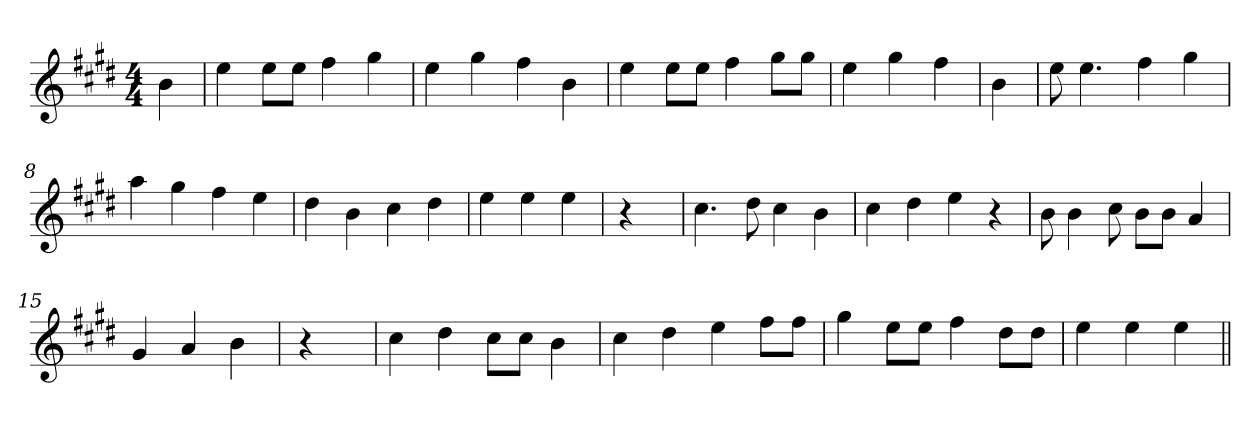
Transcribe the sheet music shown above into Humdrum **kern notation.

**kern
*part1
*staff1
*clefG2
*k[f#c#g#d#]
*E:
*M4/4
=1
4b\
=2
4ee\
8ee\L
8ee\J
4ff#\
4gg#\
=3
4ee\
4gg#\
4ff#\
4b\
=4
4ee\
8ee\L
8ee\J
4ff#\
8gg#\L
8gg#\J
=5
4ee\
4gg#\
4ff#\
=6
4b\
=7
8ee\
4.ee\
4ff#\
4gg#\
=8
4aa\
4gg#\
4ff#\
4ee\
=9
4dd#\
4b\
4cc#\
4dd#\
=10
4ee\
4ee\
4ee\
=11
4r
!!LO:LB:g=z
=12
4.cc#\
8dd#\
4cc#\
4b\
=13
4cc#\
4dd#\
4ee\
4r
=14
8b\
4b\
8cc#\
8b\L
8b\J
4a/
=15
4g#/
4a/
4b\
=16
4r
=17
4cc#\
4dd#\
8cc#\L
8cc#\J
4b\
=18
4cc#\
4dd#\
4ee\
8ff#\L
8ff#\J
=19
4gg#\
8ee\L
8ee\J
4ff#\
8dd#\L
8dd#\J
=20
4ee\
4ee\
4ee\
=||
*-
